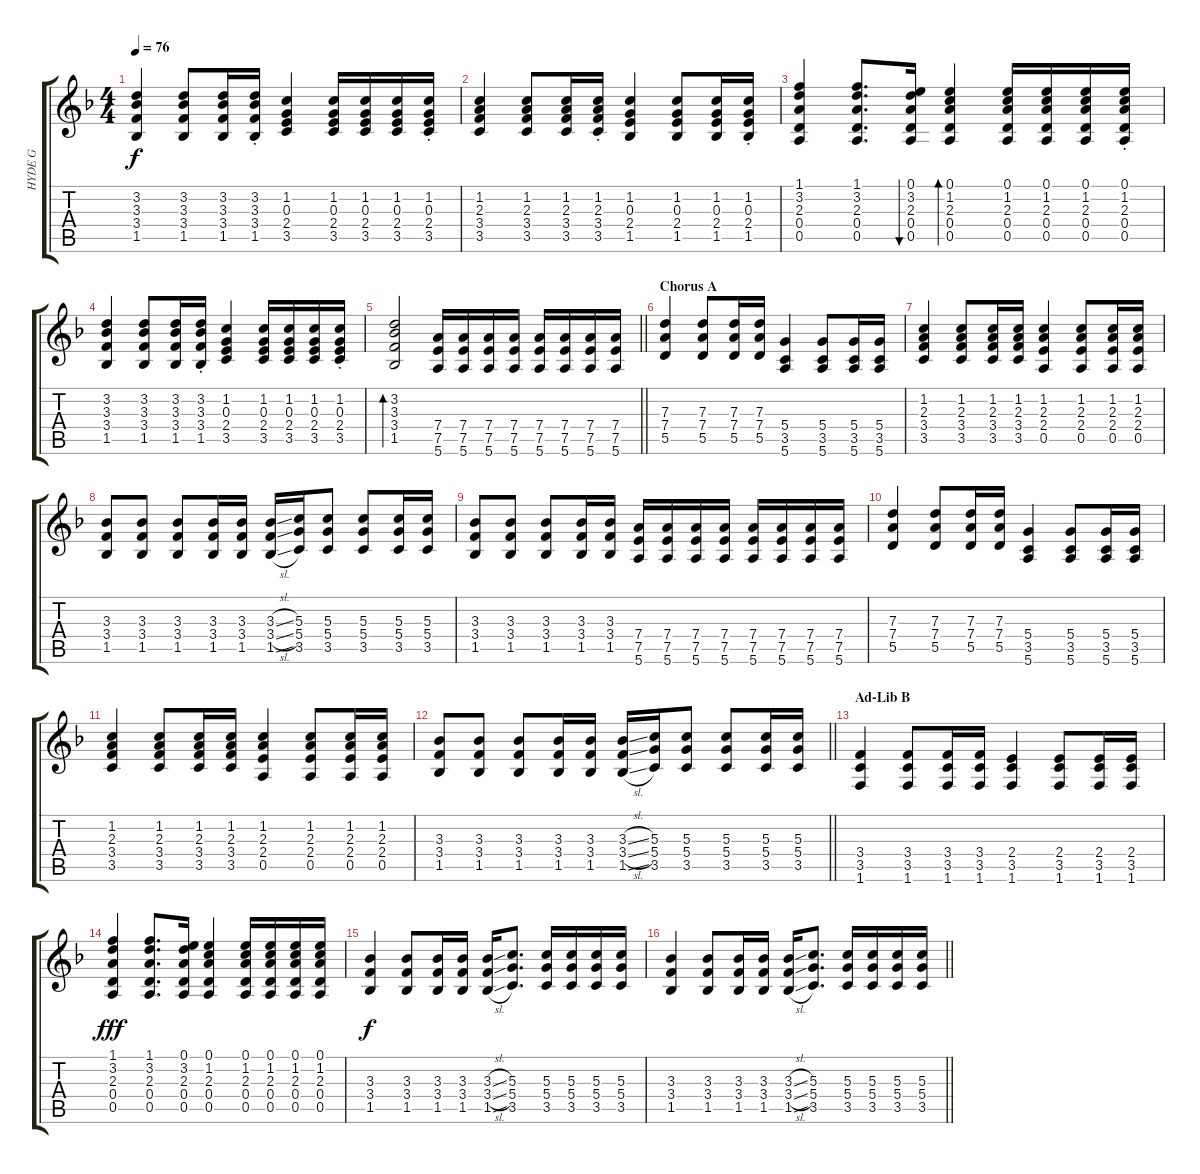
\track ("HYDE G" "HYDE G") {instrument electricguitarclean}
\staff {score tabs}
\tuning (E4 B3 G3 D3 A2 E2) {hide}
\ts (4 4)
\tempo 76
\clef g2
\ks f
(3.2 3.3 3.4 1.5).4{dy f} (3.2 3.3 3.4 1.5).8 (3.2 3.3 3.4 1.5).16 (3.2{st} 3.3{st} 3.4{st} 1.5{st}).16 (1.2 0.3 2.4 3.5).4 (1.2 0.3 2.4 3.5).16 (1.2 0.3 2.4 3.5).16 (1.2 0.3 2.4 3.5).16 (1.2{st} 0.3{st} 2.4{st} 3.5{st}).16 |
(1.2 2.3 3.4 3.5).4 (1.2 2.3 3.4 3.5).8 (1.2 2.3 3.4 3.5).16 (1.2{st} 2.3{st} 3.4{st} 3.5{st}).16 (1.2 0.3 2.4 1.5).4 (1.2 0.3 2.4 1.5).8 (1.2 0.3 2.4 1.5).16 (1.2{st} 0.3{st} 2.4{st} 1.5).16 |
(1.1 3.2 2.3 0.4 0.5).4 (1.1 3.2 2.3 0.4 0.5).8{d} (0.1 3.2 2.3 0.4 0.5).16{bu 60} (0.1 1.2 2.3 0.4 0.5).4{bd 60} (0.1 1.2 2.3 0.4 0.5).16 (0.1 1.2 2.3 0.4 0.5).16 (0.1 1.2 2.3 0.4 0.5).16 (0.1{st} 1.2{st} 2.3{st} 0.4{st} 0.5{st}).16 |
(3.2 3.3 3.4 1.5).4 (3.2 3.3 3.4 1.5).8 (3.2 3.3 3.4 1.5).16 (3.2{st} 3.3{st} 3.4{st} 1.5{st}).16 (1.2 0.3 2.4 3.5).4 (1.2 0.3 2.4 3.5).16 (1.2 0.3 2.4 3.5).16 (1.2 0.3 2.4 3.5).16 (1.2{st} 0.3{st} 2.4{st} 3.5{st}).16 |
\barLineRight lightlight
(3.2 3.3 3.4 1.5).2{bd 120} (7.4 7.5 5.6).16{volume 12 instrument distortionguitar} (7.4 7.5 5.6).16 (7.4 7.5 5.6).16 (7.4 7.5 5.6).16 (7.4 7.5 5.6).16 (7.4 7.5 5.6).16 (7.4 7.5 5.6).16 (7.4 7.5 5.6).16 |
\section ("" "Chorus A")
(7.3 7.4 5.5).4 (7.3 7.4 5.5).8 (7.3 7.4 5.5).16 (7.3 7.4 5.5).16 (5.4 3.5 5.6).4 (5.4 3.5 5.6).8 (5.4 3.5 5.6).16 (5.4 3.5 5.6).16 |
(1.2 2.3 3.4 3.5).4 (1.2 2.3 3.4 3.5).8 (1.2 2.3 3.4 3.5).16 (1.2 2.3 3.4 3.5).16 (1.2 2.3 2.4 0.5).4 (1.2 2.3 2.4 0.5).8 (1.2 2.3 2.4 0.5).16 (1.2 2.3 2.4 0.5).16 |
(3.3 3.4 1.5).8 (3.3 3.4 1.5).8 (3.3 3.4 1.5).8 (3.3 3.4 1.5).16 (3.3 3.4 1.5).16 (3.3{sl} 3.4{sl} 1.5{sl}).16 (5.3 5.4 3.5).16 (5.3 5.4 3.5).8 (5.3 5.4 3.5).8 (5.3 5.4 3.5).16 (5.3 5.4 3.5).16 |
(3.3 3.4 1.5).8 (3.3 3.4 1.5).8 (3.3 3.4 1.5).8 (3.3 3.4 1.5).16 (3.3 3.4 1.5).16 (7.4 7.5 5.6).16 (7.4 7.5 5.6).16 (7.4 7.5 5.6).16 (7.4 7.5 5.6).16 (7.4 7.5 5.6).16 (7.4 7.5 5.6).16 (7.4 7.5 5.6).16 (7.4 7.5 5.6).16 |
(7.3 7.4 5.5).4 (7.3 7.4 5.5).8 (7.3 7.4 5.5).16 (7.3 7.4 5.5).16 (5.4 3.5 5.6).4 (5.4 3.5 5.6).8 (5.4 3.5 5.6).16 (5.4 3.5 5.6).16 |
(1.2 2.3 3.4 3.5).4 (1.2 2.3 3.4 3.5).8 (1.2 2.3 3.4 3.5).16 (1.2 2.3 3.4 3.5).16 (1.2 2.3 2.4 0.5).4 (1.2 2.3 2.4 0.5).8 (1.2 2.3 2.4 0.5).16 (1.2 2.3 2.4 0.5).16 |
\barLineRight lightlight
(3.3 3.4 1.5).8 (3.3 3.4 1.5).8 (3.3 3.4 1.5).8 (3.3 3.4 1.5).16 (3.3 3.4 1.5).16 (3.3{sl} 3.4{sl} 1.5{sl}).16 (5.3 5.4 3.5).16 (5.3 5.4 3.5).8 (5.3 5.4 3.5).8 (5.3 5.4 3.5).16 (5.3 5.4 3.5).16 |
\section ("" "Ad-Lib B")
(3.4 3.5 1.6).4 (3.4 3.5 1.6).8 (3.4 3.5 1.6).16 (3.4 3.5 1.6).16 (2.4 3.5 1.6).4 (2.4 3.5 1.6).8 (2.4 3.5 1.6).16 (2.4 3.5 1.6).16 |
(1.1 3.2 2.3 0.4 0.5).4{dy fff} (1.1 3.2 2.3 0.4 0.5).8{d} (0.1 3.2 2.3 0.4 0.5).16 (0.1 1.2 2.3 0.4 0.5).4 (0.1 1.2 2.3 0.4 0.5).16 (0.1 1.2 2.3 0.4 0.5).16 (0.1 1.2 2.3 0.4 0.5).16 (0.1 1.2 2.3 0.4 0.5).16 |
(3.3 3.4 1.5).4{dy f} (3.3 3.4 1.5).8 (3.3 3.4 1.5).16 (3.3 3.4 1.5).16 (3.3{sl} 3.4{sl} 1.5{sl}).16 (5.3 5.4 3.5).8{d} (5.3 5.4 3.5).16 (5.3 5.4 3.5).16 (5.3 5.4 3.5).16 (5.3 5.4 3.5).16 |
\barLineRight lightlight
(3.3 3.4 1.5).4 (3.3 3.4 1.5).8 (3.3 3.4 1.5).16 (3.3 3.4 1.5).16 (3.3{sl} 3.4{sl} 1.5{sl}).16 (5.3 5.4 3.5).8{d} (5.3 5.4 3.5).16 (5.3 5.4 3.5).16 (5.3 5.4 3.5).16 (5.3 5.4 3.5).16
